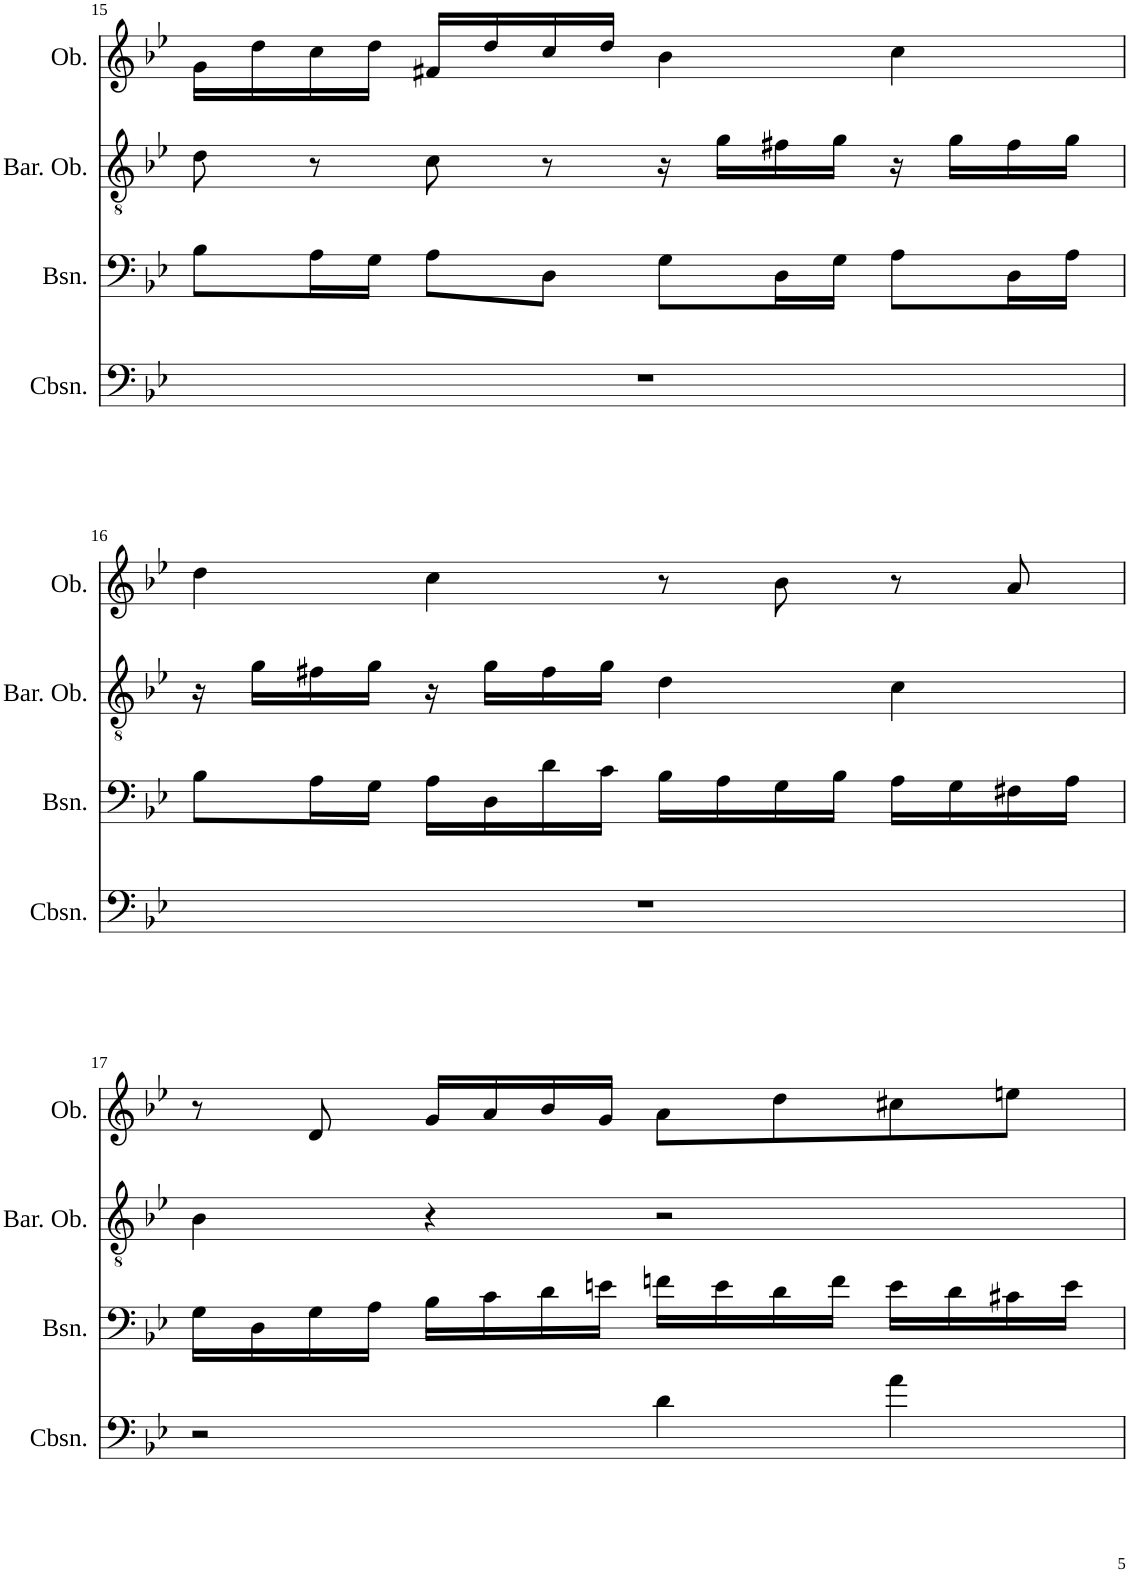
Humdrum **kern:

**kern	**kern	**kern	**kern
*part4	*part3	*part2	*part1
*staff4	*staff3	*staff2	*staff1
*I"Contrabassoon	*I"Bassoon	*I"Baritone Oboe	*I"Oboe
*I'Cbsn.	*I'Bsn.	*I'Bar. Ob.	*I'Ob.
!!LO:PB:g=z
*clefF4	*clefF4	*clefGv2	*clefG2
*Trd7c12	*	*	*
*k[b-e-]	*k[b-e-]	*k[b-e-]	*k[b-e-]
*M4/4	*M4/4	*M4/4	*M4/4
*met(c)	*met(c)	*met(c)	*met(c)
=15	=15	=15	=15
1r	8B-\L	8d\	16g\LL
.	.	.	16dd\
.	16A\L	8r	16cc\
.	16G\JJ	.	16dd\JJ
.	8A\L	8c\	16f#X/LL
.	.	.	16dd/
.	8D\J	8r	16cc/
.	.	.	16dd/JJ
.	8G\L	16r	4b-\
.	.	16g\LL	.
.	16D\L	16f#X\	.
.	16G\JJ	16g\JJ	.
.	8A\L	16r	4cc\
.	.	16g\LL	.
.	16D\L	16f#\	.
.	16A\JJ	16g\JJ	.
!!LO:LB:g=z
=16	=16	=16	=16
1r	8B-\L	16r	4dd\
.	.	16g\LL	.
.	16A\L	16f#X\	.
.	16G\JJ	16g\JJ	.
.	16A\LL	16r	4cc\
.	16D\	16g\LL	.
.	16d\	16f#\	.
.	16c\JJ	16g\JJ	.
.	16B-\LL	4d\	8r
.	16A\	.	.
.	16G\	.	8b-\
.	16B-\JJ	.	.
.	16A\LL	4c\	8r
.	16G\	.	.
.	16F#X\	.	8a/
.	16A\JJ	.	.
!!LO:LB:g=z
=17	=17	=17	=17
2r	16G\LL	4B-\	8r
.	16D\	.	.
.	16G\	.	8d/
.	16A\JJ	.	.
.	16B-\LL	4r	16g/LL
.	16c\	.	16a/
.	16d\	.	16b-/
.	16en\JJ	.	16g/JJ
4d\	16fn\LL	2r	8a\L
.	16e\	.	.
.	16d\	.	8dd\
.	16f\JJ	.	.
4a\	16e\LL	.	8cc#X\
.	16d\	.	.
.	16c#X\	.	8een\J
.	16e\JJ	.	.
=	=	=	=
*-	*-	*-	*-
